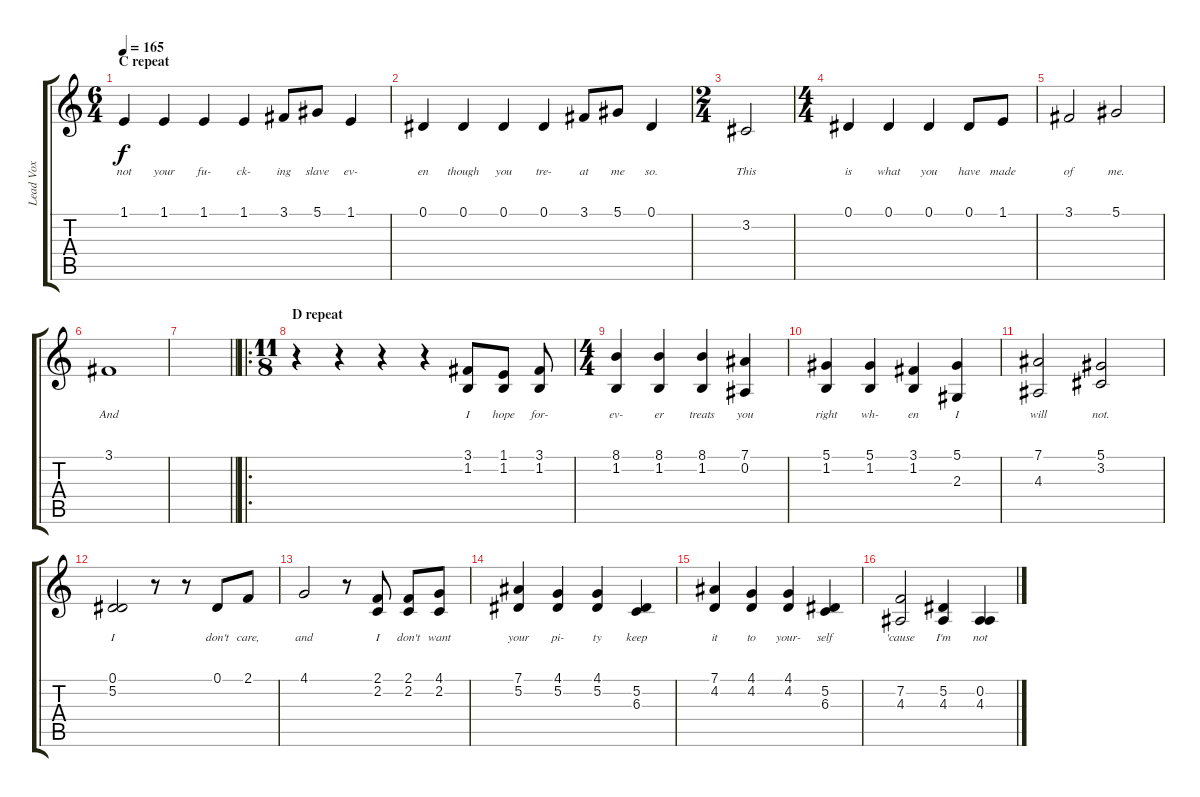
\track ("Lead Vox" "Lead Vox") {instrument oboe}
\staff {score tabs}
\tuning (Eb4 Bb3 Gb3 Db3 Ab2 Eb2) {hide}
\ts (6 4)
\section ("" "C repeat")
\tempo 165
\clef g2
\ks c
1.1.4{lyrics (0 "not") lyrics (1 "") lyrics (2 "") lyrics (3 "") lyrics (4 "") dy f} 1.1.4{lyrics (0 "your") lyrics (1 "") lyrics (2 "") lyrics (3 "") lyrics (4 "")} 1.1.4{lyrics (0 "fu-") lyrics (1 "") lyrics (2 "") lyrics (3 "") lyrics (4 "")} 1.1.4{lyrics (0 "ck-") lyrics (1 "") lyrics (2 "") lyrics (3 "") lyrics (4 "")} 3.1.8{lyrics (0 "ing") lyrics (1 "") lyrics (2 "") lyrics (3 "") lyrics (4 "")} 5.1.8{lyrics (0 "slave") lyrics (1 "") lyrics (2 "") lyrics (3 "") lyrics (4 "")} 1.1.4{lyrics (0 "ev-") lyrics (1 "") lyrics (2 "") lyrics (3 "") lyrics (4 "")} |
0.1.4{lyrics (0 "en") lyrics (1 "") lyrics (2 "") lyrics (3 "") lyrics (4 "")} 0.1.4{lyrics (0 "though") lyrics (1 "") lyrics (2 "") lyrics (3 "") lyrics (4 "")} 0.1.4{lyrics (0 "you") lyrics (1 "") lyrics (2 "") lyrics (3 "") lyrics (4 "")} 0.1.4{lyrics (0 "tre-") lyrics (1 "") lyrics (2 "") lyrics (3 "") lyrics (4 "")} 3.1.8{lyrics (0 "at") lyrics (1 "") lyrics (2 "") lyrics (3 "") lyrics (4 "")} 5.1.8{lyrics (0 "me") lyrics (1 "") lyrics (2 "") lyrics (3 "") lyrics (4 "")} 0.1.4{lyrics (0 "so.") lyrics (1 "") lyrics (2 "") lyrics (3 "") lyrics (4 "")} |
\ts (2 4)
3.2.2{lyrics (0 "This") lyrics (1 "") lyrics (2 "") lyrics (3 "") lyrics (4 "")} |
\ts (4 4)
0.1.4{lyrics (0 "is") lyrics (1 "") lyrics (2 "") lyrics (3 "") lyrics (4 "")} 0.1.4{lyrics (0 "what") lyrics (1 "") lyrics (2 "") lyrics (3 "") lyrics (4 "")} 0.1.4{lyrics (0 "you") lyrics (1 "") lyrics (2 "") lyrics (3 "") lyrics (4 "")} 0.1.8{lyrics (0 "have") lyrics (1 "") lyrics (2 "") lyrics (3 "") lyrics (4 "")} 1.1.8{lyrics (0 "made") lyrics (1 "") lyrics (2 "") lyrics (3 "") lyrics (4 "")} |
3.1.2{lyrics (0 "of") lyrics (1 "") lyrics (2 "") lyrics (3 "") lyrics (4 "")} 5.1.2{lyrics (0 "me.") lyrics (1 "") lyrics (2 "") lyrics (3 "") lyrics (4 "")} |
3.1.1{lyrics (0 "And") lyrics (1 "") lyrics (2 "") lyrics (3 "") lyrics (4 "")} |
\barLineRight lightlight
|
\ro
\ts (11 8)
\section ("" "D repeat")
r.4 r.4 r.4 r.4 (3.1 1.2).8{lyrics (0 "I") lyrics (1 "") lyrics (2 "") lyrics (3 "") lyrics (4 "")} (1.1 1.2).8{lyrics (0 "hope") lyrics (1 "") lyrics (2 "") lyrics (3 "") lyrics (4 "")} (3.1 1.2).8{lyrics (0 "for-") lyrics (1 "") lyrics (2 "") lyrics (3 "") lyrics (4 "")} |
\ts (4 4)
(8.1 1.2).4{lyrics (0 "ev-") lyrics (1 "") lyrics (2 "") lyrics (3 "") lyrics (4 "")} (8.1 1.2).4{lyrics (0 "er") lyrics (1 "") lyrics (2 "") lyrics (3 "") lyrics (4 "")} (8.1 1.2).4{lyrics (0 "treats") lyrics (1 "") lyrics (2 "") lyrics (3 "") lyrics (4 "")} (7.1 0.2).4{lyrics (0 "you") lyrics (1 "") lyrics (2 "") lyrics (3 "") lyrics (4 "")} |
(5.1 1.2).4{lyrics (0 "right") lyrics (1 "") lyrics (2 "") lyrics (3 "") lyrics (4 "")} (5.1 1.2).4{lyrics (0 "wh-") lyrics (1 "") lyrics (2 "") lyrics (3 "") lyrics (4 "")} (3.1 1.2).4{lyrics (0 "en") lyrics (1 "") lyrics (2 "") lyrics (3 "") lyrics (4 "")} (5.1 2.3).4{lyrics (0 "I") lyrics (1 "") lyrics (2 "") lyrics (3 "") lyrics (4 "")} |
(7.1 4.3).2{lyrics (0 "will") lyrics (1 "") lyrics (2 "") lyrics (3 "") lyrics (4 "")} (5.1 3.2).2{lyrics (0 "not.") lyrics (1 "") lyrics (2 "") lyrics (3 "") lyrics (4 "")} |
(0.1 5.2).2{lyrics (0 "I") lyrics (1 "") lyrics (2 "") lyrics (3 "") lyrics (4 "")} r.8 r.8 0.1.8{lyrics (0 "don't") lyrics (1 "") lyrics (2 "") lyrics (3 "") lyrics (4 "")} 2.1.8{lyrics (0 "care,") lyrics (1 "") lyrics (2 "") lyrics (3 "") lyrics (4 "")} |
4.1.2{lyrics (0 "and") lyrics (1 "") lyrics (2 "") lyrics (3 "") lyrics (4 "")} r.8 (2.1 2.2).8{lyrics (0 "I") lyrics (1 "") lyrics (2 "") lyrics (3 "") lyrics (4 "")} (2.1 2.2).8{lyrics (0 "don't") lyrics (1 "") lyrics (2 "") lyrics (3 "") lyrics (4 "")} (4.1 2.2).8{lyrics (0 "want") lyrics (1 "") lyrics (2 "") lyrics (3 "") lyrics (4 "")} |
(7.1 5.2).4{lyrics (0 "your") lyrics (1 "") lyrics (2 "") lyrics (3 "") lyrics (4 "")} (4.1 5.2).4{lyrics (0 "pi-") lyrics (1 "") lyrics (2 "") lyrics (3 "") lyrics (4 "")} (4.1 5.2).4{lyrics (0 "ty") lyrics (1 "") lyrics (2 "") lyrics (3 "") lyrics (4 "")} (5.2 6.3).4{lyrics (0 "keep") lyrics (1 "") lyrics (2 "") lyrics (3 "") lyrics (4 "")} |
(7.1 4.2).4{lyrics (0 "it") lyrics (1 "") lyrics (2 "") lyrics (3 "") lyrics (4 "")} (4.1 4.2).4{lyrics (0 "to") lyrics (1 "") lyrics (2 "") lyrics (3 "") lyrics (4 "")} (4.1 4.2).4{lyrics (0 "your-") lyrics (1 "") lyrics (2 "") lyrics (3 "") lyrics (4 "")} (5.2 6.3).4{lyrics (0 "self") lyrics (1 "") lyrics (2 "") lyrics (3 "") lyrics (4 "")} |
(7.2 4.3).2{lyrics (0 "'cause") lyrics (1 "") lyrics (2 "") lyrics (3 "") lyrics (4 "")} (5.2 4.3).4{lyrics (0 "I'm") lyrics (1 "") lyrics (2 "") lyrics (3 "") lyrics (4 "")} (0.2 4.3).4{lyrics (0 "not") lyrics (1 "") lyrics (2 "") lyrics (3 "") lyrics (4 "")}
